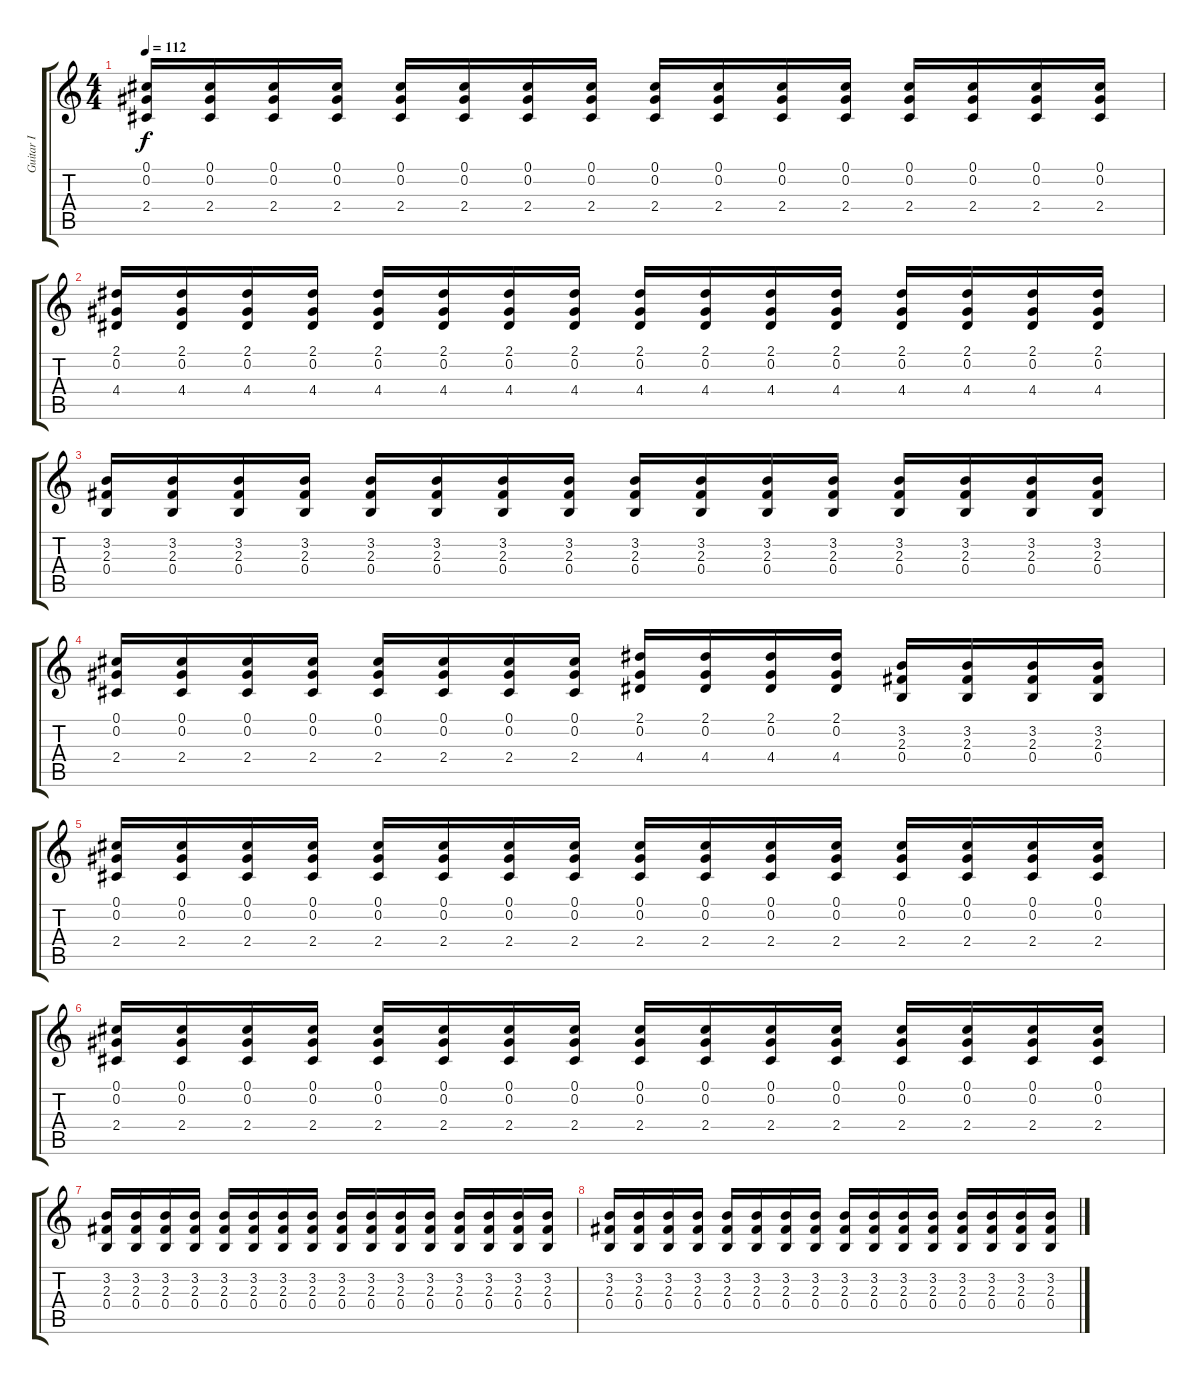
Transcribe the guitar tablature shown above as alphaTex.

\track ("Guitar I" "Guitar I") {instrument electricguitarjazz}
\staff {score tabs}
\tuning (Db4 Ab3 E3 B2 Gb2 B1) {hide}
\ts (4 4)
\tempo 112
\clef g2
\ks c
(0.1 0.2 2.4).16{dy f} (0.1 0.2 2.4).16 (0.1 0.2 2.4).16 (0.1 0.2 2.4).16 (0.1 0.2 2.4).16 (0.1 0.2 2.4).16 (0.1 0.2 2.4).16 (0.1 0.2 2.4).16 (0.1 0.2 2.4).16 (0.1 0.2 2.4).16 (0.1 0.2 2.4).16 (0.1 0.2 2.4).16 (0.1 0.2 2.4).16 (0.1 0.2 2.4).16 (0.1 0.2 2.4).16 (0.1 0.2 2.4).16 |
(2.1 0.2 4.4).16 (2.1 0.2 4.4).16 (2.1 0.2 4.4).16 (2.1 0.2 4.4).16 (2.1 0.2 4.4).16 (2.1 0.2 4.4).16 (2.1 0.2 4.4).16 (2.1 0.2 4.4).16 (2.1 0.2 4.4).16 (2.1 0.2 4.4).16 (2.1 0.2 4.4).16 (2.1 0.2 4.4).16 (2.1 0.2 4.4).16 (2.1 0.2 4.4).16 (2.1 0.2 4.4).16 (2.1 0.2 4.4).16 |
(3.2 2.3 0.4).16 (3.2 2.3 0.4).16 (3.2 2.3 0.4).16 (3.2 2.3 0.4).16 (3.2 2.3 0.4).16 (3.2 2.3 0.4).16 (3.2 2.3 0.4).16 (3.2 2.3 0.4).16 (3.2 2.3 0.4).16 (3.2 2.3 0.4).16 (3.2 2.3 0.4).16 (3.2 2.3 0.4).16 (3.2 2.3 0.4).16 (3.2 2.3 0.4).16 (3.2 2.3 0.4).16 (3.2 2.3 0.4).16 |
(0.1 0.2 2.4).16 (0.1 0.2 2.4).16 (0.1 0.2 2.4).16 (0.1 0.2 2.4).16 (0.1 0.2 2.4).16 (0.1 0.2 2.4).16 (0.1 0.2 2.4).16 (0.1 0.2 2.4).16 (2.1 0.2 4.4).16 (2.1 0.2 4.4).16 (2.1 0.2 4.4).16 (2.1 0.2 4.4).16 (3.2 2.3 0.4).16 (3.2 2.3 0.4).16 (3.2 2.3 0.4).16 (3.2 2.3 0.4).16 |
(0.1 0.2 2.4).16 (0.1 0.2 2.4).16 (0.1 0.2 2.4).16 (0.1 0.2 2.4).16 (0.1 0.2 2.4).16 (0.1 0.2 2.4).16 (0.1 0.2 2.4).16 (0.1 0.2 2.4).16 (0.1 0.2 2.4).16 (0.1 0.2 2.4).16 (0.1 0.2 2.4).16 (0.1 0.2 2.4).16 (0.1 0.2 2.4).16 (0.1 0.2 2.4).16 (0.1 0.2 2.4).16 (0.1 0.2 2.4).16 |
(0.1 0.2 2.4).16 (0.1 0.2 2.4).16 (0.1 0.2 2.4).16 (0.1 0.2 2.4).16 (0.1 0.2 2.4).16 (0.1 0.2 2.4).16 (0.1 0.2 2.4).16 (0.1 0.2 2.4).16 (0.1 0.2 2.4).16 (0.1 0.2 2.4).16 (0.1 0.2 2.4).16 (0.1 0.2 2.4).16 (0.1 0.2 2.4).16 (0.1 0.2 2.4).16 (0.1 0.2 2.4).16 (0.1 0.2 2.4).16 |
(3.2 2.3 0.4).16 (3.2 2.3 0.4).16 (3.2 2.3 0.4).16 (3.2 2.3 0.4).16 (3.2 2.3 0.4).16 (3.2 2.3 0.4).16 (3.2 2.3 0.4).16 (3.2 2.3 0.4).16 (3.2 2.3 0.4).16 (3.2 2.3 0.4).16 (3.2 2.3 0.4).16 (3.2 2.3 0.4).16 (3.2 2.3 0.4).16 (3.2 2.3 0.4).16 (3.2 2.3 0.4).16 (3.2 2.3 0.4).16 |
(3.2 2.3 0.4).16 (3.2 2.3 0.4).16 (3.2 2.3 0.4).16 (3.2 2.3 0.4).16 (3.2 2.3 0.4).16 (3.2 2.3 0.4).16 (3.2 2.3 0.4).16 (3.2 2.3 0.4).16 (3.2 2.3 0.4).16 (3.2 2.3 0.4).16 (3.2 2.3 0.4).16 (3.2 2.3 0.4).16 (3.2 2.3 0.4).16 (3.2 2.3 0.4).16 (3.2 2.3 0.4).16 (3.2 2.3 0.4).16
